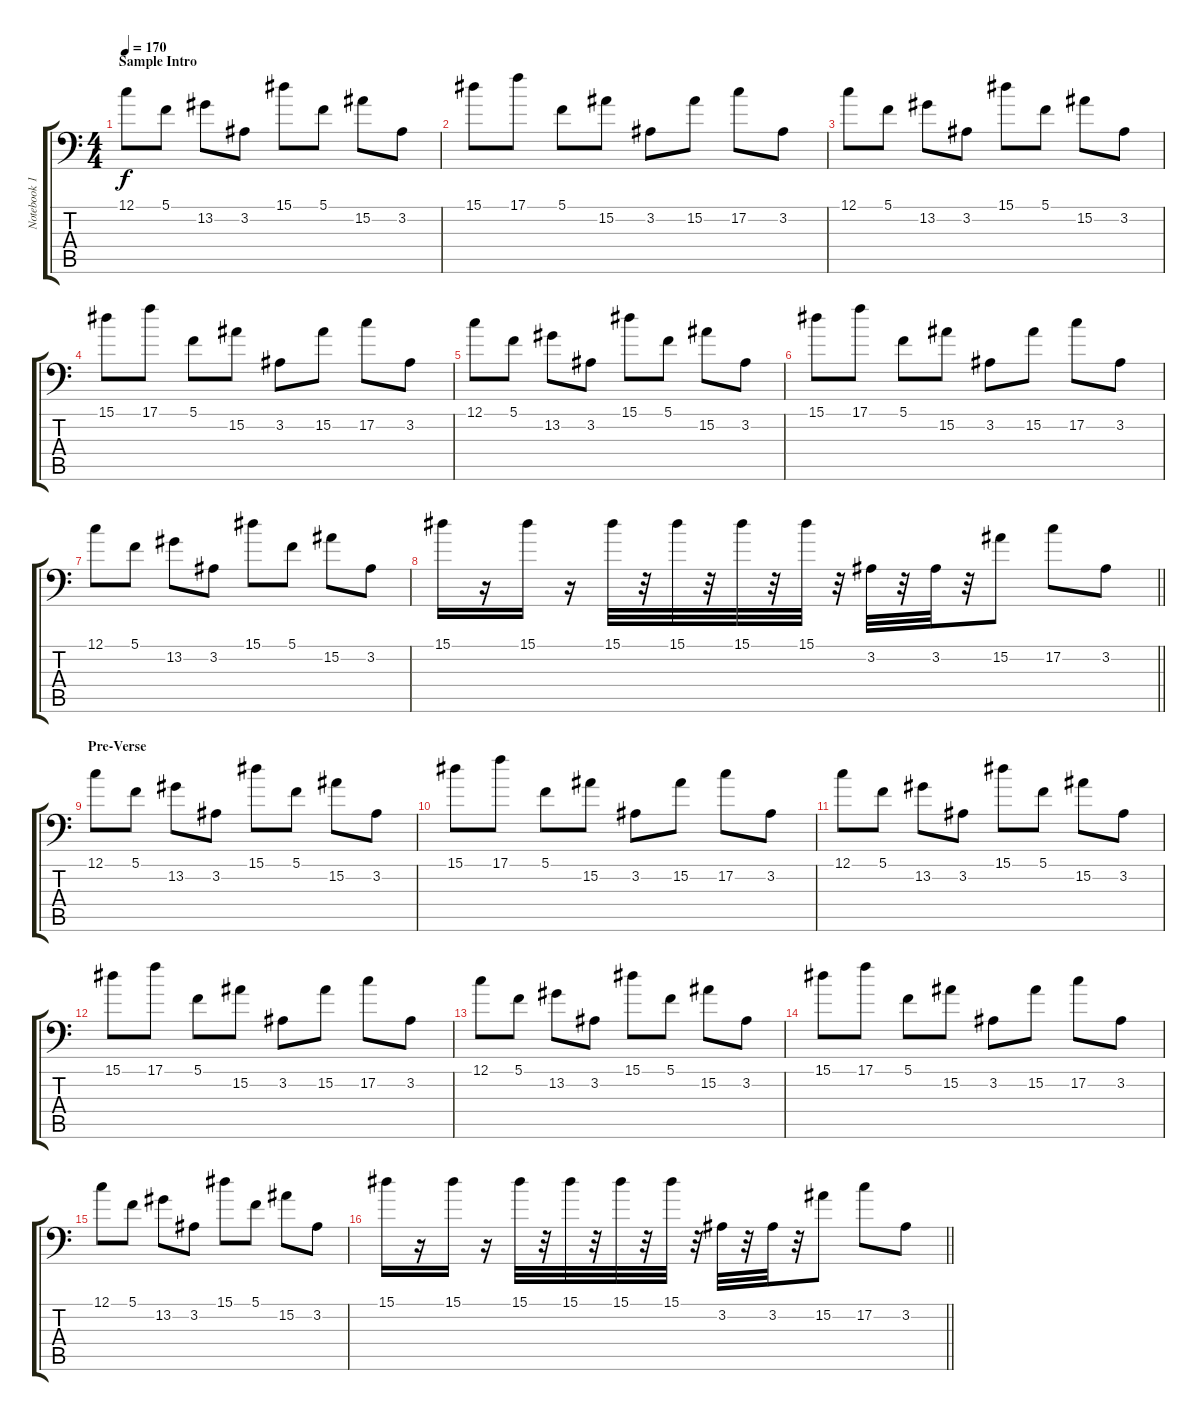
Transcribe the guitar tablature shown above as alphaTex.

\track ("Notebook 1" "Notebook 1") {instrument pad4choir}
\staff {score tabs}
\tuning (C4 G3 Eb3 Bb2 F2 Bb1) {hide}
\ts (4 4)
\section ("" "Sample Intro")
\tempo 170
\clef f4
\ks c
12.1.8{dy f instrument pad4choir} 5.1.8 13.2.8 3.2.8 15.1.8 5.1.8 15.2.8 3.2.8 |
15.1.8 17.1.8 5.1.8 15.2.8 3.2.8 15.2.8 17.2.8 3.2.8 |
12.1.8 5.1.8 13.2.8 3.2.8 15.1.8 5.1.8 15.2.8 3.2.8 |
15.1.8 17.1.8 5.1.8 15.2.8 3.2.8 15.2.8 17.2.8 3.2.8 |
12.1.8 5.1.8 13.2.8 3.2.8 15.1.8 5.1.8 15.2.8 3.2.8 |
15.1.8 17.1.8 5.1.8 15.2.8 3.2.8 15.2.8 17.2.8 3.2.8 |
12.1.8 5.1.8 13.2.8 3.2.8 15.1.8 5.1.8 15.2.8 3.2.8 |
\barLineRight lightlight
15.1.16 r.16 15.1.16 r.16 15.1.32 r.32 15.1.32 r.32 15.1.32 r.32 15.1.32 r.32 3.2.32 r.32 3.2.32 r.32 15.2.8 17.2.8 3.2.8 |
\section ("" "Pre-Verse")
12.1.8 5.1.8 13.2.8 3.2.8 15.1.8 5.1.8 15.2.8 3.2.8 |
15.1.8 17.1.8 5.1.8 15.2.8 3.2.8 15.2.8 17.2.8 3.2.8 |
12.1.8 5.1.8 13.2.8 3.2.8 15.1.8 5.1.8 15.2.8 3.2.8 |
15.1.8 17.1.8 5.1.8 15.2.8 3.2.8 15.2.8 17.2.8 3.2.8 |
12.1.8 5.1.8 13.2.8 3.2.8 15.1.8 5.1.8 15.2.8 3.2.8 |
15.1.8 17.1.8 5.1.8 15.2.8 3.2.8 15.2.8 17.2.8 3.2.8 |
12.1.8 5.1.8 13.2.8 3.2.8 15.1.8 5.1.8 15.2.8 3.2.8 |
\barLineRight lightlight
15.1.16 r.16 15.1.16 r.16 15.1.32 r.32 15.1.32 r.32 15.1.32 r.32 15.1.32 r.32 3.2.32 r.32 3.2.32 r.32 15.2.8 17.2.8 3.2.8
